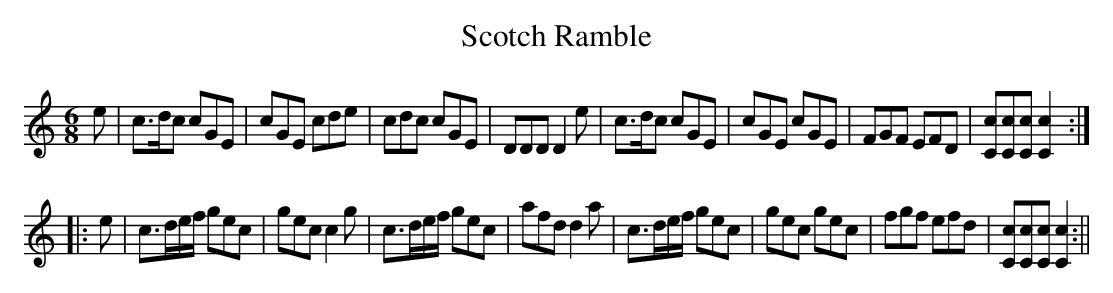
X:1
T:Scotch Ramble
M:6/8
L:1/8
K:C
e|c>dc cGE|cGE cde|cdc cGE|DDD D2e|c>dc cGE|cGE cGE|FGF EFD|[Cc][Cc][Cc] [C2c2]:|
|:e|c>de/f/ gec|gec c2g|c>de/f/ gec|afd d2a|c>de/f/ gec|gec gec|fgf efd|[Cc][Cc][Cc] [C2c2]:||
